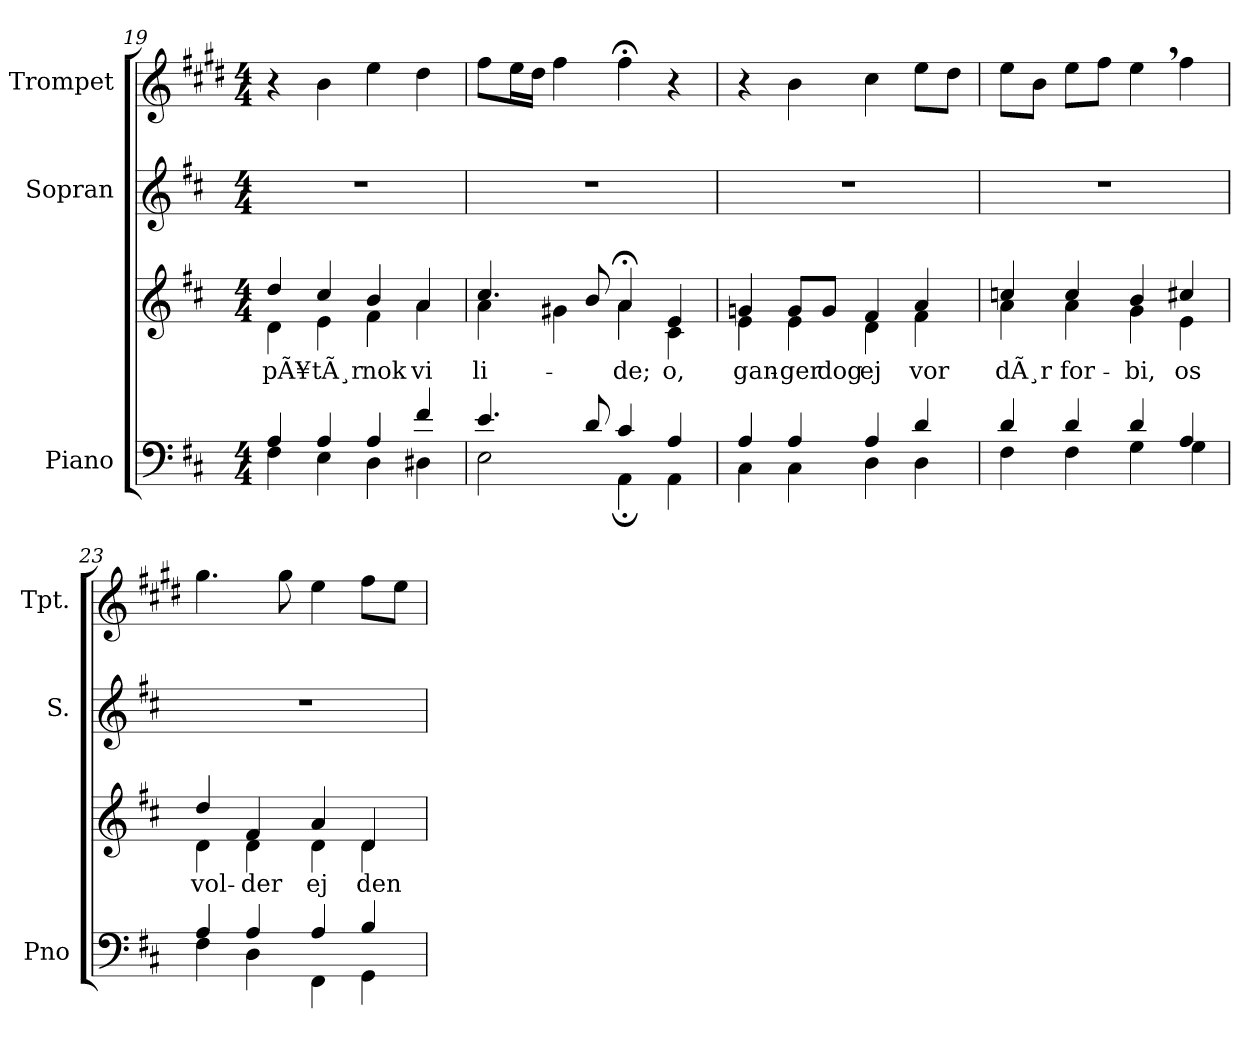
**kern	**kern	**text	**kern	**kern
*part3	*part3	*part3	*part2	*part1
*staff4	*staff3	*staff3	*staff2	*staff1
*I"Piano	*	*	*I"Sopran	*I"Trompet
*I'Pno	*	*	*I'S.	*I'Tpt.
*clefF4	*clefG2	*	*clefG2	*clefG2
*	*	*	*	*ITrd1c2
*k[f#c#]	*k[f#c#]	*	*k[f#c#]	*k[f#c#]
*M4/4	*M4/4	*	*M4/4	*M4/4
=19	=19	=19	=19	=19
*^	*	*	*	*
!	!	!	!LO:LY:b	!	!
*	*	*^	*	*	*
4A/	4F#\	4dd/	4d\	-pÃ¥	1r	4r
!	!	!	!	!LO:LY:b	!	!
4A/	4E\	4cc#/	4e\	tÃ¸r	.	4a\
!	!	!	!	!LO:LY:b	!	!
4A/	4D\	4b/	4f#\	nok	.	4dd\
!	!	!	!	!LO:LY:b	!	!
4f#/	4D#X\	4a/	4a\	vi	.	4cc#\
=20	=20	=20	=20	=20	=20	=20
!	!	!	!	!LO:LY:b	!	!
4.e/	2E\	4.cc#/	4a\	li-	1r	8ee\L
.	.	.	.	.	.	16dd\L
.	.	.	.	.	.	16cc#\JJ
.	.	.	4g#X\	.	.	4ee\
8d/	.	8b/	.	.	.	.
!	!	!	!	!LO:LY:b	!	!
4c#/	4AA;\	4a;</	4a\	-de;	.	4ee;<\
!	!	!	!	!LO:LY:b	!	!
4A/	4AA\	4e/	4c#\	o,	.	4r
!!LO:LB:g=z
=21	=21	=21	=21	=21	=21	=21
!	!	!	!	!LO:LY:b	!	!
4A/	4C#\	4gn/	4e\	gan-	1r	4r
!	!	!	!	!LO:LY:b	!	!
4A/	4C#\	8g/L	4e\	-ger	.	4a\
!	!	!	!	!LO:LY:b	!	!
.	.	8g/J	.	dog	.	.
!	!	!	!	!LO:LY:b	!	!
4A/	4D\	4f#/	4d\	ej	.	4b\
!	!	!	!	!LO:LY:b	!	!
4d/	4D\	4a/	4f#\	vor	.	8dd\L
.	.	.	.	.	.	8cc#\J
=22	=22	=22	=22	=22	=22	=22
!	!	!	!	!LO:LY:b	!	!
4d/	4F#\	4ccn/	4a\	dÃ¸r	1r	8dd\L
.	.	.	.	.	.	8a\J
!	!	!	!	!LO:LY:b	!	!
4d/	4F#\	4cc/	4a\	for-	.	8dd\L
.	.	.	.	.	.	8ee\J
!	!	!	!	!LO:LY:b	!	!
4d/	4G\	4b/	4g\	-bi,	.	4dd,\
!	!	!	!	!LO:LY:b	!	!
4A/	4G\	4cc#X/	4e\	os	.	4ee\
=23	=23	=23	=23	=23	=23	=23
!	!	!	!	!LO:LY:b	!	!
4A/	4F#\	4dd/	4d\	vol-	1r	4.ff#\
!	!	!	!	!LO:LY:b	!	!
4A/	4D\	4f#/	4d\	-der	.	.
.	.	.	.	.	.	8ff#\
!	!	!	!	!LO:LY:b	!	!
4A/	4FF#\	4a/	4d\	ej	.	4dd\
!	!	!	!	!LO:LY:b	!	!
4B/	4GG\	4d/	4d\	den	.	8ee\L
.	.	.	.	.	.	8dd\J
*v	*v	*	*	*	*	*
*	*v	*v	*	*	*
=	=	=	=	=
*-	*-	*-	*-	*-
